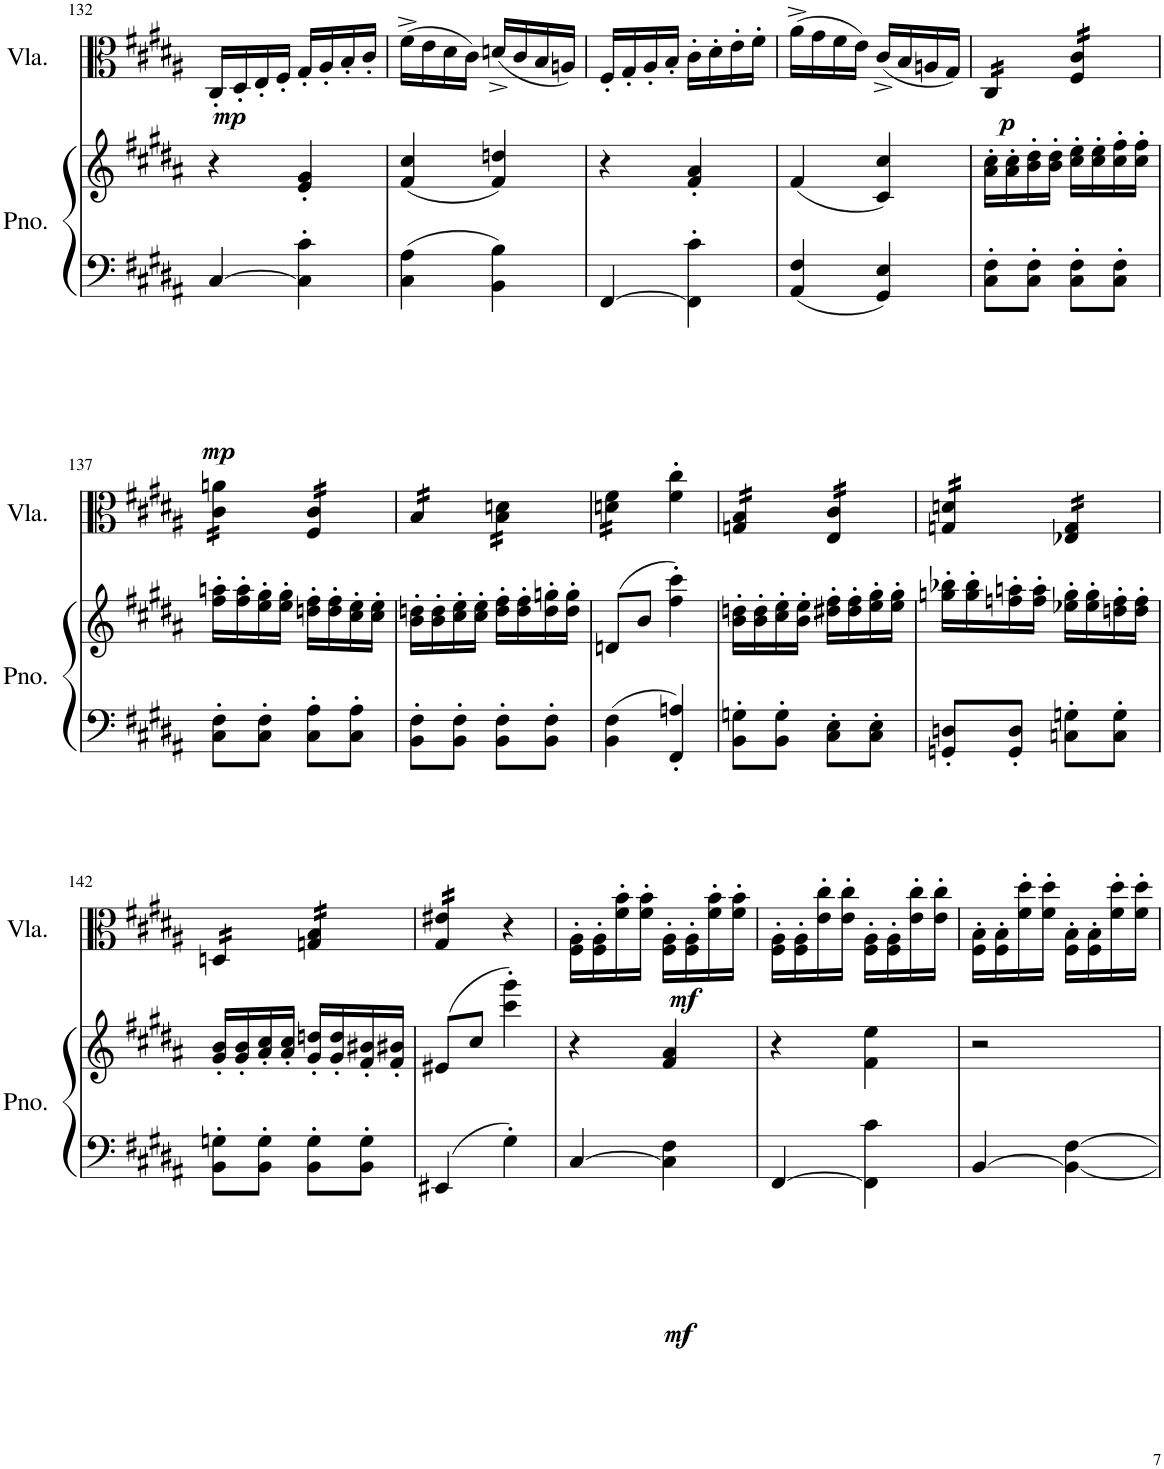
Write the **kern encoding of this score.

**kern	**kern	**dynam	**kern	**dynam
*part2	*part2	*part2	*part1	*part1
*staff3	*staff2	*staff2/3	*staff1	*staff1
*I"Piano	*	*	*I"Viola	*
*I'Pno.	*	*	*I'Vla.	*
!!LO:PB:g=z
*clefF4	*clefG2	*	*clefC3	*
*k[f#c#g#d#a#]	*k[f#c#g#d#a#]	*	*k[f#c#g#d#a#]	*
*M2/4	*M2/4	*	*M2/4	*
=132	=132	=132	=132	=132
!	!	!LO:DY:b=2	!	!LO:DY:b
[4C#/	4r	mp	16C#'/LL	mp
.	.	.	16D#'/	.
.	.	.	16E'/	.
.	.	.	16F#'/JJ	.
4C#\]' 4c#\'	4e/' 4g#/'	.	16G#'/LL	.
.	.	.	16A#'/	.
.	.	.	16B'/	.
.	.	.	16c#'/JJ	.
=133	=133	=133	=133	=133
4C#\ 4A#\	(4f#/ 4cc#/	.	(16f#^\LL	.
.	.	.	16e\	.
.	.	.	16d#\	.
.	.	.	16c#\JJ)	.
4BB\ 4B\	4f#/ 4ddn/)	.	(16dn^/LL	.
.	.	.	16c#/	.
.	.	.	16B/	.
.	.	.	16An/JJ)	.
=134	=134	=134	=134	=134
[4FF#/	4r	.	16F#'/LL	.
.	.	.	16G#'/	.
.	.	.	16A#'/	.
.	.	.	16B'/JJ	.
4FF#\]' 4c#\'	4f#/' 4a#/'	.	16c#'\LL	.
.	.	.	16d#'\	.
.	.	.	16e'\	.
.	.	.	16f#'\JJ	.
=135	=135	=135	=135	=135
4AA#/ 4F#/	(4f#/	.	(16a#^\LL	.
.	.	.	16g#\	.
.	.	.	16f#\	.
.	.	.	16e\JJ)	.
4GG#/ 4E/	4c#/ 4cc#/)	.	(16c#^/LL	.
.	.	.	16B/	.
.	.	.	16An/	.
.	.	.	16G#/JJ)	.
=136	=136	=136	=136	=136
!	!	!	!	!LO:DY:b
*	*	*	*tremolo	*
8C#\' 8F#\'L	16a#\' 16cc#\'LL	.	16C#/LL	p
.	16a#\' 16cc#\'	.	16C#/	.
8C#\' 8F#\'J	16b\' 16dd#\'	.	16C#/	.
.	16b\' 16dd#\'JJ	.	16C#/JJ	.
8C#\' 8F#\'L	16cc#\' 16ee\'LL	.	16F#/ 16c#/LL	.
.	16cc#\' 16ee\'	.	16F#/ 16c#/	.
8C#\' 8F#\'J	16cc#\' 16ff#\'	.	16F#/ 16c#/	.
.	16cc#\' 16ff#\'JJ	.	16F#/ 16c#/JJ	.
!!LO:LB:g=z
=137	=137	=137	=137	=137
8C#\' 8F#\'L	16ff#\' 16aan\'LL	.	16c#\ 16an\LL	.
.	16ff#\' 16aa\'	.	16c#\ 16an\	.
8C#\' 8F#\'J	16ee\' 16gg#\'	.	16c#\ 16an\	.
.	16ee\' 16gg#\'JJ	.	16c#\ 16an\JJ	.
8C#\' 8A#\'L	16ddn\' 16ff#\'LL	.	16F#/ 16c#/LL	.
.	16dd\' 16ff#\'	.	16F#/ 16c#/	.
8C#\' 8A#\'J	16cc#\' 16ee\'	.	16F#/ 16c#/	.
.	16cc#\' 16ee\'JJ	.	16F#/ 16c#/JJ	.
=138	=138	=138	=138	=138
8BB\' 8F#\'L	16b\' 16ddn\'LL	.	16B/LL	.
.	16b\' 16dd\'	.	16B/	.
8BB\' 8F#\'J	16cc#\' 16ee\'	.	16B/	.
.	16cc#\' 16ee\'JJ	.	16B/JJ	.
8BB\' 8F#\'L	16dd\' 16ff#\'LL	.	16B\ 16dn\LL	.
.	16dd\' 16ff#\'	.	16B\ 16dn\	.
8BB\' 8F#\'J	16dd\' 16ggn\'	.	16B\ 16dn\	.
.	16dd\' 16gg\'JJ	.	16B\ 16dn\JJ	.
=139	=139	=139	=139	=139
4BB\ 4F#\	(8dn/L	.	16dn\ 16f#\LL	.
.	.	.	16dn\ 16f#\	.
.	8b/J	.	16dn\ 16f#\	.
.	.	.	16dn\ 16f#\JJ	.
*	*	*	*Xtremolo	*
4FF#/' 4An/'	4ff#\' 4ccc#\')	.	4f#\' 4cc#\'	.
=140	=140	=140	=140	=140
*	*	*	*tremolo	*
8BB\' 8Gn\'L	16b\' 16ddn\'LL	.	16Gn/ 16B/LL	.
.	16b\' 16dd\'	.	16Gn/ 16B/	.
8BB\' 8G\'J	16cc#\' 16ee\'	.	16Gn/ 16B/	.
.	16b\' 16ee\'JJ	.	16Gn/ 16B/JJ	.
8C#\' 8E\'L	16dd#X\' 16ff#\'LL	.	16E/ 16c#/LL	.
.	16dd#\' 16ff#\'	.	16E/ 16c#/	.
8C#\' 8E\'J	16ee\' 16gg#\'	.	16E/ 16c#/	.
.	16ee\' 16gg#\'JJ	.	16E/ 16c#/JJ	.
=141	=141	=141	=141	=141
8GGn/' 8Dn/'L	16ggn\' 16bb-X\'LL	.	16Gn/ 16dn/LL	.
.	16gg\' 16bb-\'	.	16Gn/ 16dn/	.
8GG/' 8D/'J	16ffn\' 16aan\'	.	16Gn/ 16dn/	.
.	16ff\' 16aa\'JJ	.	16Gn/ 16dn/JJ	.
8Cn\' 8Gn\'L	16ee-X\' 16gg\'LL	.	16E-X/ 16G/LL	.
.	16ee-\' 16gg\'	.	16E-X/ 16G/	.
8C\' 8G\'J	16ddn\' 16ff\'	.	16E-X/ 16G/	.
.	16dd\' 16ff\'JJ	.	16E-X/ 16G/JJ	.
!!LO:LB:g=z
=142	=142	=142	=142	=142
8BB\' 8Gn\'L	16g#/' 16b/'LL	.	16Dn/LL	.
.	16g#/' 16b/'	.	16Dn/	.
8BB\' 8G\'J	16a#/' 16cc#/'	.	16Dn/	.
.	16a#/' 16cc#/'JJ	.	16Dn/JJ	.
8BB\' 8G\'L	16g#/' 16ddn/'LL	.	16Gn/ 16B/LL	.
.	16g#/' 16dd/'	.	16Gn/ 16B/	.
8BB\' 8G\'J	16f#/' 16b#X/'	.	16Gn/ 16B/	.
.	16f#/' 16b#X/'JJ	.	16Gn/ 16B/JJ	.
=143	=143	=143	=143	=143
4EE#X/	(8e#X/L	.	16G#/ 16e#X/LL	.
.	.	.	16G#/ 16e#X/	.
.	8cc#/J	.	16G#/ 16e#X/	.
.	.	.	16G#/ 16e#X/JJ	.
*	*	*	*Xtremolo	*
4G#'\	4ccc#\' 4ggg#\')	.	4r	.
=144	=144	=144	=144	=144
!	!	!LO:DY:b=2	!	!LO:DY:b
[4C#/	4r	mf	16F#\' 16A#\'LL	mf
.	.	.	16F#\' 16A#\'	.
.	.	.	16f#\' 16b\'	.
.	.	.	16f#\' 16b\'JJ	.
4C#\] 4F#\	4f#/ 4a#/	.	16F#\' 16A#\'LL	.
.	.	.	16F#\' 16A#\'	.
.	.	.	16f#\' 16b\'	.
.	.	.	16f#\' 16b\'JJ	.
=145	=145	=145	=145	=145
[4FF#/	4r	.	16F#\' 16A#\'LL	.
.	.	.	16F#\' 16A#\'	.
.	.	.	16e\' 16cc#\'	.
.	.	.	16e\' 16cc#\'JJ	.
4FF#\] 4c#\	4f#\ 4ee\	.	16F#\' 16A#\'LL	.
.	.	.	16F#\' 16A#\'	.
.	.	.	16e\' 16cc#\'	.
.	.	.	16e\' 16cc#\'JJ	.
=146	=146	=146	=146	=146
[4BB/	2r	.	16F#\' 16B\'LL	.
.	.	.	16F#\' 16B\'	.
.	.	.	16f#\' 16dd#\'	.
.	.	.	16f#\' 16dd#\'JJ	.
4BB\_ [4F#\	.	.	16F#\' 16B\'LL	.
.	.	.	16F#\' 16B\'	.
.	.	.	16f#\' 16dd#\'	.
.	.	.	16f#\' 16dd#\'JJ	.
=	=	=	=	=
*-	*-	*-	*-	*-
